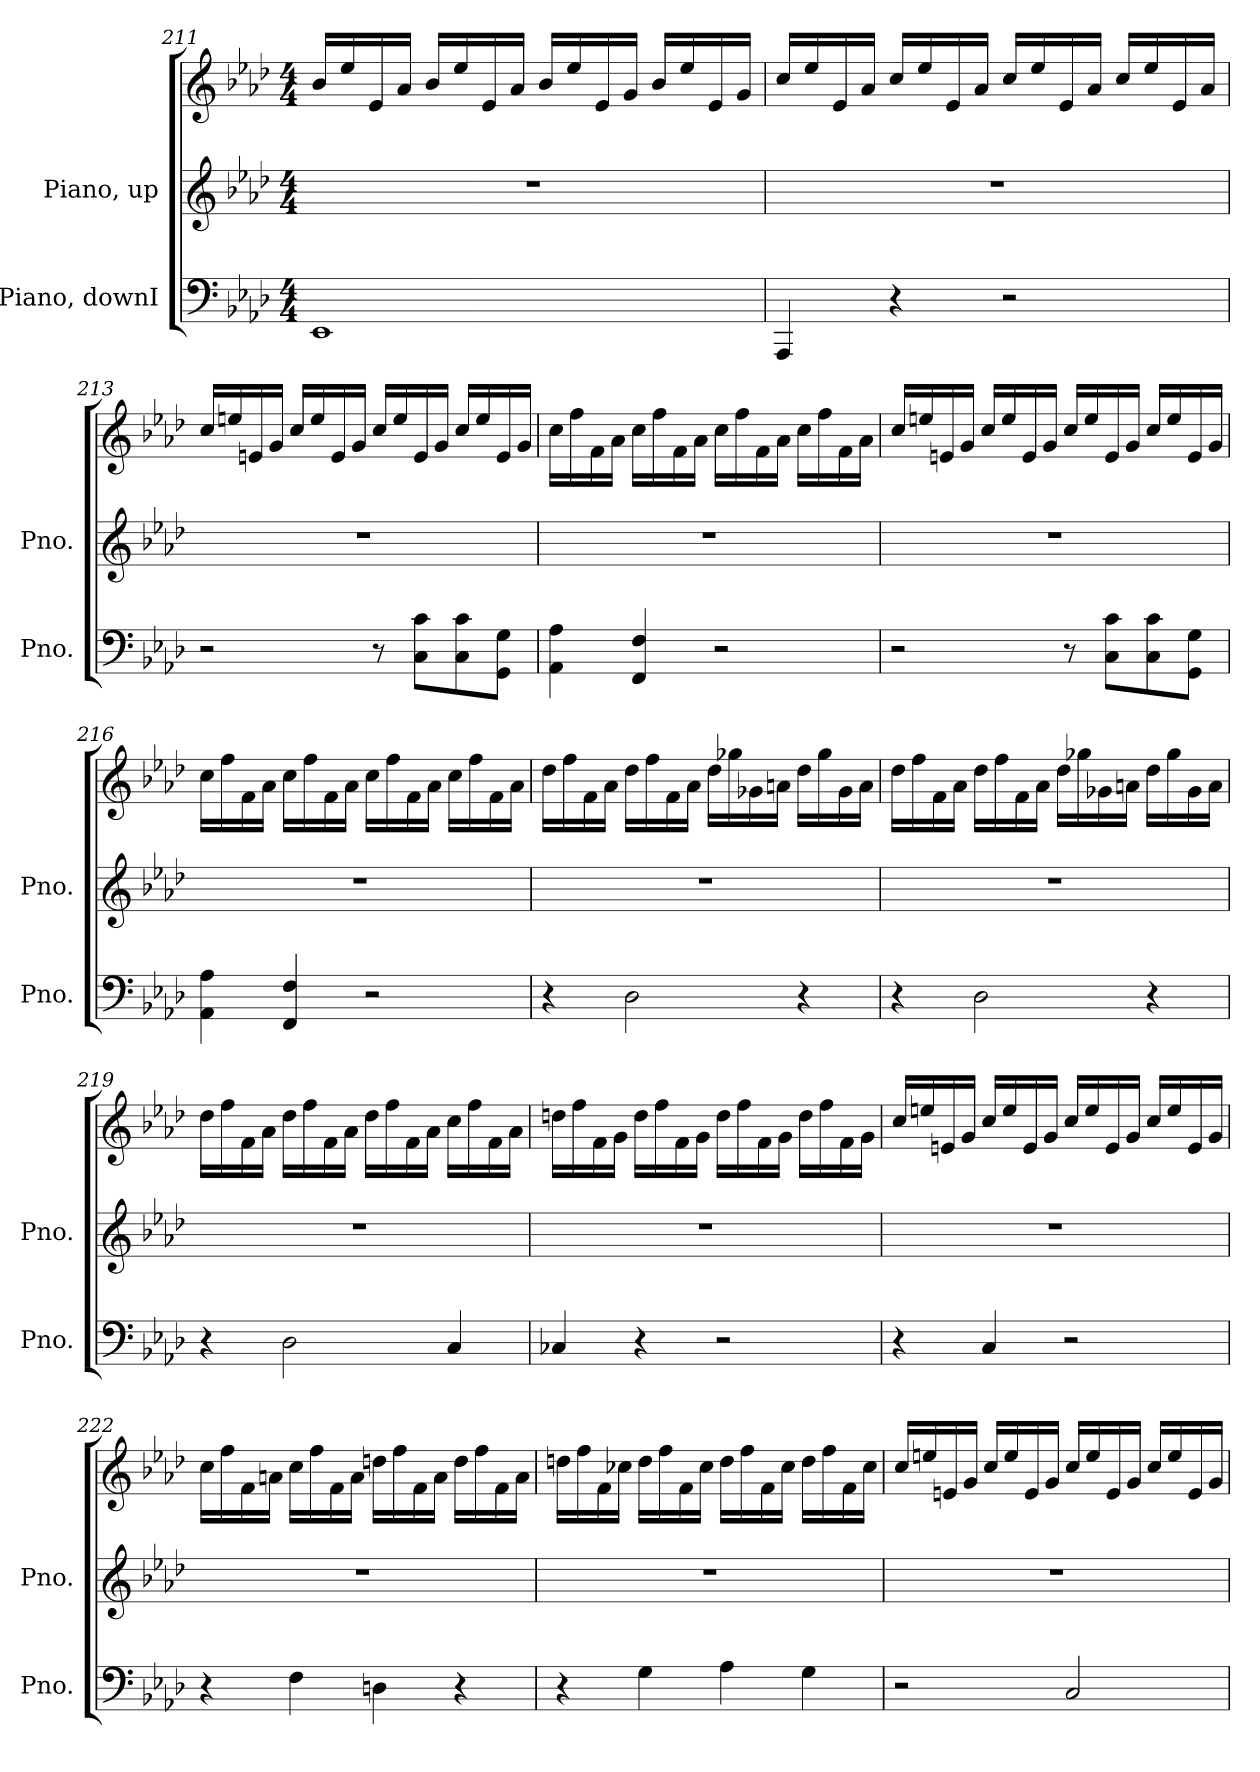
**kern	**kern	**kern
*part2	*part1	*part1
*staff3	*staff2	*staff1
*I"Piano, downI	*I"Piano, up	*
*I'Pno.	*I'Pno.	*
*clefF4	*clefG2	*clefG2
*k[b-e-a-d-]	*k[b-e-a-d-]	*k[b-e-a-d-]
*M4/4	*M4/4	*M4/4
=211	=211	=211
1EE-	1r	16b-/LL
.	.	16ee-/
.	.	16e-/
.	.	16a-/JJ
.	.	16b-/LL
.	.	16ee-/
.	.	16e-/
.	.	16a-/JJ
.	.	16b-/LL
.	.	16ee-/
.	.	16e-/
.	.	16g/JJ
.	.	16b-/LL
.	.	16ee-/
.	.	16e-/
.	.	16g/JJ
!!LO:LB:g=z
=212	=212	=212
4AAA-/	1r	16cc/LL
.	.	16ee-/
.	.	16e-/
.	.	16a-/JJ
4r	.	16cc/LL
.	.	16ee-/
.	.	16e-/
.	.	16a-/JJ
2r	.	16cc/LL
.	.	16ee-/
.	.	16e-/
.	.	16a-/JJ
.	.	16cc/LL
.	.	16ee-/
.	.	16e-/
.	.	16a-/JJ
=213	=213	=213
2r	1r	16cc/LL
.	.	16een/
.	.	16en/
.	.	16g/JJ
.	.	16cc/LL
.	.	16ee/
.	.	16e/
.	.	16g/JJ
8r	.	16cc/LL
.	.	16ee/
8C\ 8c\L	.	16e/
.	.	16g/JJ
8C\ 8c\	.	16cc/LL
.	.	16ee/
8GG\ 8G\J	.	16e/
.	.	16g/JJ
!!LO:LB:g=z
=214	=214	=214
4AA-\ 4A-\	1r	16cc\LL
.	.	16ff\
.	.	16f\
.	.	16a-\JJ
4FF/ 4F/	.	16cc\LL
.	.	16ff\
.	.	16f\
.	.	16a-\JJ
2r	.	16cc\LL
.	.	16ff\
.	.	16f\
.	.	16a-\JJ
.	.	16cc\LL
.	.	16ff\
.	.	16f\
.	.	16a-\JJ
=215	=215	=215
2r	1r	16cc/LL
.	.	16een/
.	.	16en/
.	.	16g/JJ
.	.	16cc/LL
.	.	16ee/
.	.	16e/
.	.	16g/JJ
8r	.	16cc/LL
.	.	16ee/
8C\ 8c\L	.	16e/
.	.	16g/JJ
8C\ 8c\	.	16cc/LL
.	.	16ee/
8GG\ 8G\J	.	16e/
.	.	16g/JJ
!!LO:LB:g=z
=216	=216	=216
4AA-\ 4A-\	1r	16cc\LL
.	.	16ff\
.	.	16f\
.	.	16a-\JJ
4FF/ 4F/	.	16cc\LL
.	.	16ff\
.	.	16f\
.	.	16a-\JJ
2r	.	16cc\LL
.	.	16ff\
.	.	16f\
.	.	16a-\JJ
.	.	16cc\LL
.	.	16ff\
.	.	16f\
.	.	16a-\JJ
=217	=217	=217
4r	1r	16dd-\LL
.	.	16ff\
.	.	16f\
.	.	16a-\JJ
2D-\	.	16dd-\LL
.	.	16ff\
.	.	16f\
.	.	16a-\JJ
.	.	16dd-\LL
.	.	16gg-X\
.	.	16g-X\
.	.	16an\JJ
4r	.	16dd-\LL
.	.	16gg-\
.	.	16g-\
.	.	16a\JJ
!!LO:PB:g=z
=218	=218	=218
4r	1r	16dd-\LL
.	.	16ff\
.	.	16f\
.	.	16a-\JJ
2D-\	.	16dd-\LL
.	.	16ff\
.	.	16f\
.	.	16a-\JJ
.	.	16dd-\LL
.	.	16gg-X\
.	.	16g-X\
.	.	16an\JJ
4r	.	16dd-\LL
.	.	16gg-\
.	.	16g-\
.	.	16a\JJ
=219	=219	=219
4r	1r	16dd-\LL
.	.	16ff\
.	.	16f\
.	.	16a-\JJ
2D-\	.	16dd-\LL
.	.	16ff\
.	.	16f\
.	.	16a-\JJ
.	.	16dd-\LL
.	.	16ff\
.	.	16f\
.	.	16a-\JJ
4C/	.	16cc\LL
.	.	16ff\
.	.	16f\
.	.	16a-\JJ
!!LO:LB:g=z
=220	=220	=220
4C-X/	1r	16ddn\LL
.	.	16ff\
.	.	16f\
.	.	16g\JJ
4r	.	16dd\LL
.	.	16ff\
.	.	16f\
.	.	16g\JJ
2r	.	16dd\LL
.	.	16ff\
.	.	16f\
.	.	16g\JJ
.	.	16dd\LL
.	.	16ff\
.	.	16f\
.	.	16g\JJ
=221	=221	=221
4r	1r	16cc/LL
.	.	16een/
.	.	16en/
.	.	16g/JJ
4C/	.	16cc/LL
.	.	16ee/
.	.	16e/
.	.	16g/JJ
2r	.	16cc/LL
.	.	16ee/
.	.	16e/
.	.	16g/JJ
.	.	16cc/LL
.	.	16ee/
.	.	16e/
.	.	16g/JJ
!!LO:LB:g=z
=222	=222	=222
4r	1r	16cc\LL
.	.	16ff\
.	.	16f\
.	.	16an\JJ
4F\	.	16cc\LL
.	.	16ff\
.	.	16f\
.	.	16a\JJ
4Dn\	.	16ddn\LL
.	.	16ff\
.	.	16f\
.	.	16a\JJ
4r	.	16dd\LL
.	.	16ff\
.	.	16f\
.	.	16a\JJ
=223	=223	=223
4r	1r	16ddn\LL
.	.	16ff\
.	.	16f\
.	.	16cc-X\JJ
4G\	.	16dd\LL
.	.	16ff\
.	.	16f\
.	.	16cc-\JJ
4A-\	.	16dd\LL
.	.	16ff\
.	.	16f\
.	.	16cc-\JJ
4G\	.	16dd\LL
.	.	16ff\
.	.	16f\
.	.	16cc-\JJ
!!LO:LB:g=z
=224	=224	=224
2r	1r	16cc/LL
.	.	16een/
.	.	16en/
.	.	16g/JJ
.	.	16cc/LL
.	.	16ee/
.	.	16e/
.	.	16g/JJ
2C/	.	16cc/LL
.	.	16ee/
.	.	16e/
.	.	16g/JJ
.	.	16cc/LL
.	.	16ee/
.	.	16e/
.	.	16g/JJ
=	=	=
*-	*-	*-
